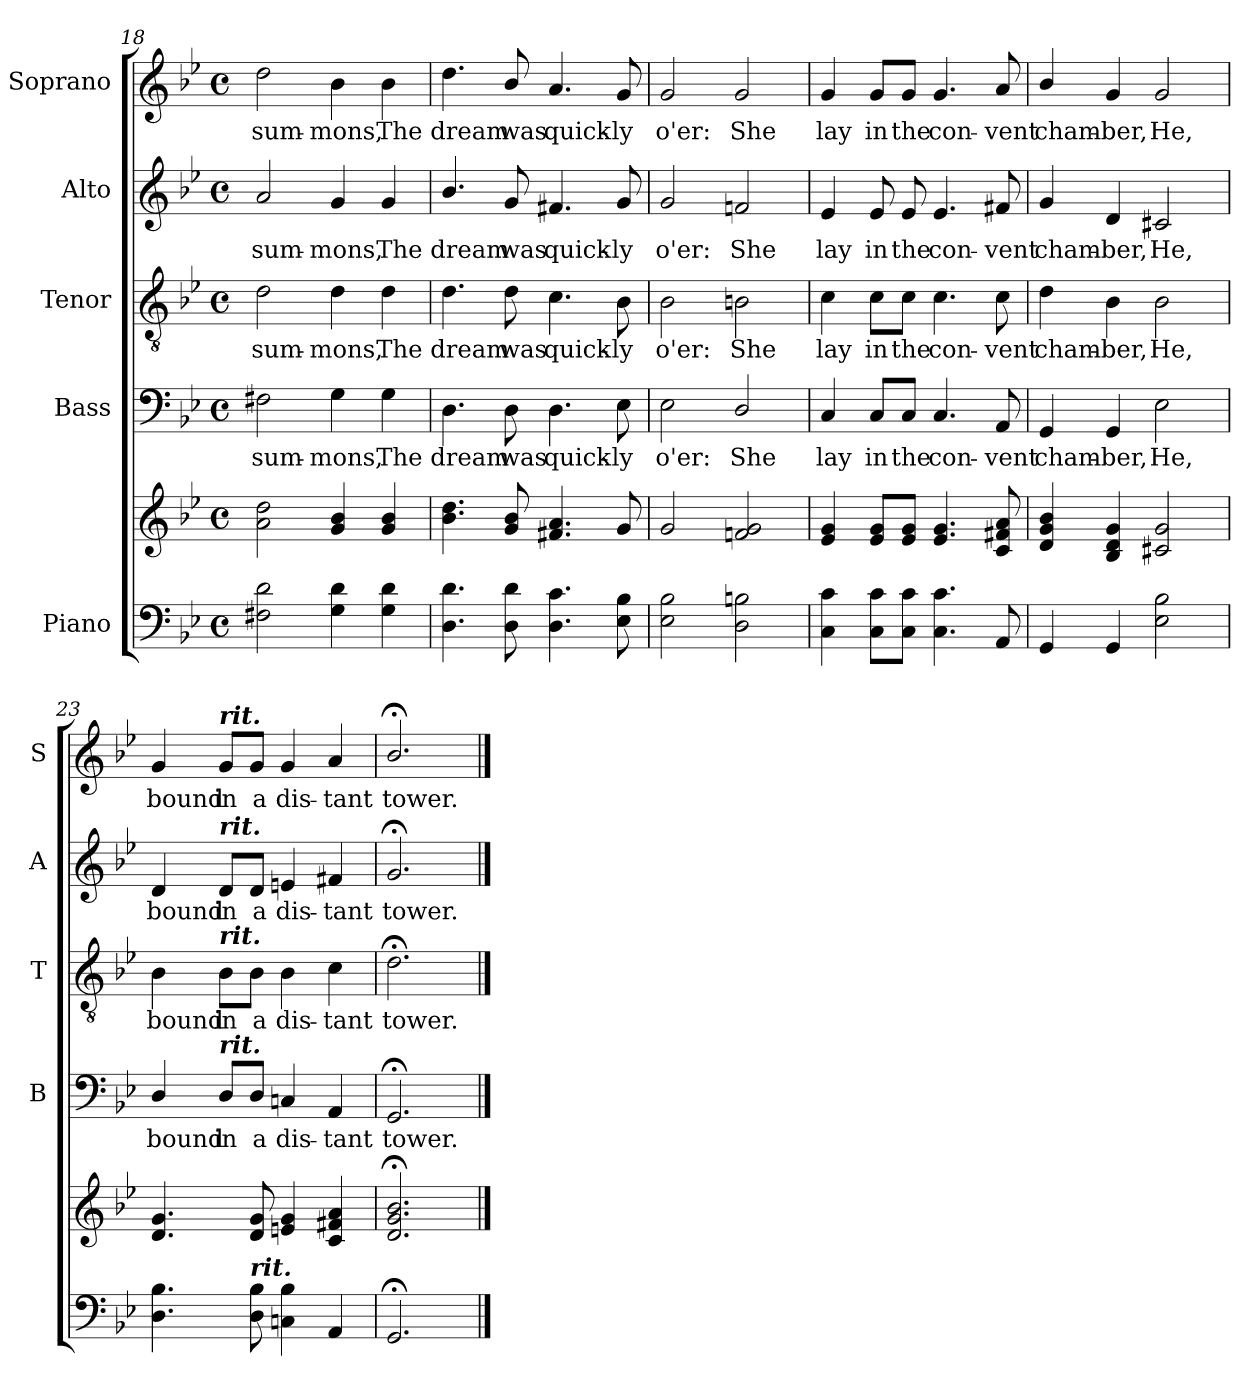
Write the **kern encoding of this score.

**kern	**kern	**kern	**text	**kern	**text	**kern	**text	**kern	**text
*part5	*part5	*part4	*part4	*part3	*part3	*part2	*part2	*part1	*part1
*staff6	*staff5	*staff4	*staff4	*staff3	*staff3	*staff2	*staff2	*staff1	*staff1
*I"Piano	*	*I"Bass	*	*I"Tenor	*	*I"Alto	*	*I"Soprano	*
*	*	*I'B	*	*I'T	*	*I'A	*	*I'S	*
!!LO:LB:g=z
*clefF4	*clefG2	*clefF4	*	*clefGv2	*	*clefG2	*	*clefG2	*
*k[b-e-]	*k[b-e-]	*k[b-e-]	*	*k[b-e-]	*	*k[b-e-]	*	*k[b-e-]	*
*B-:	*B-:	*B-:	*	*B-:	*	*B-:	*	*B-:	*
*M4/4	*M4/4	*M4/4	*	*M4/4	*	*M4/4	*	*M4/4	*
*met(c)	*met(c)	*met(c)	*	*met(c)	*	*met(c)	*	*met(c)	*
=18	=18	=18	=18	=18	=18	=18	=18	=18	=18
!	!	!	!LO:LY:b	!	!LO:LY:b	!	!LO:LY:b	!	!LO:LY:b
2F#X 2d	2a 2dd	2F#X	sum-	2d	sum-	2a	sum-	2dd	sum-
!	!	!	!LO:LY:b	!	!LO:LY:b	!	!LO:LY:b	!	!LO:LY:b
4G 4d	4g 4b-	4G	-mons,	4d	-mons,	4g	-mons,	4b-	-mons,
!	!	!	!LO:LY:b	!	!LO:LY:b	!	!LO:LY:b	!	!LO:LY:b
4G 4d	4g 4b-	4G	The	4d	The	4g	The	4b-	The
=19	=19	=19	=19	=19	=19	=19	=19	=19	=19
!	!	!	!LO:LY:b	!	!LO:LY:b	!	!LO:LY:b	!	!LO:LY:b
4.D 4.d	4.b- 4.dd	4.D	dream	4.d	dream	4.b-/	dream	4.dd	dream
!	!	!	!LO:LY:b	!	!LO:LY:b	!	!LO:LY:b	!	!LO:LY:b
8D 8d	8g 8b-	8D	was	8d	was	8g	was	8b-/	was
!	!	!	!LO:LY:b	!	!LO:LY:b	!	!LO:LY:b	!	!LO:LY:b
4.D 4.c	4.f#X 4.a	4.D	quick-	4.c	quick-	4.f#X	quick-	4.a	quick-
!	!	!	!LO:LY:b	!	!LO:LY:b	!	!LO:LY:b	!	!LO:LY:b
8E- 8B-	8g	8E-	-ly	8B-	-ly	8g	-ly	8g	-ly
=20	=20	=20	=20	=20	=20	=20	=20	=20	=20
!	!	!	!LO:LY:b	!	!LO:LY:b	!	!LO:LY:b	!	!LO:LY:b
2E- 2B-	2g	2E-	o'er:	2B-	o'er:	2g	o'er:	2g	o'er:
!	!	!	!LO:LY:b	!	!LO:LY:b	!	!LO:LY:b	!	!LO:LY:b
2D 2Bn	2fn 2g	2D/	She	2Bn	She	2fn	She	2g	She
=21	=21	=21	=21	=21	=21	=21	=21	=21	=21
!	!	!	!LO:LY:b	!	!LO:LY:b	!	!LO:LY:b	!	!LO:LY:b
4C 4c	4e- 4g	4C	lay	4c	lay	4e-	lay	4g	lay
!	!	!	!LO:LY:b	!	!LO:LY:b	!	!LO:LY:b	!	!LO:LY:b
8C 8cL	8e- 8gL	8C/L	in	8c\L	in	8e-	in	8g/L	in
!	!	!	!LO:LY:b	!	!LO:LY:b	!	!LO:LY:b	!	!LO:LY:b
8C 8cJ	8e- 8gJ	8C/J	the	8c\J	the	8e-	the	8g/J	the
!	!	!	!LO:LY:b	!	!LO:LY:b	!	!LO:LY:b	!	!LO:LY:b
4.C 4.c	4.e- 4.g	4.C	con-	4.c	con-	4.e-	con-	4.g	con-
!	!	!	!LO:LY:b	!	!LO:LY:b	!	!LO:LY:b	!	!LO:LY:b
8AA	8c 8f#X 8a	8AA	-vent	8c	-vent	8f#X	-vent	8a	-vent
=22	=22	=22	=22	=22	=22	=22	=22	=22	=22
!	!	!	!LO:LY:b	!	!LO:LY:b	!	!LO:LY:b	!	!LO:LY:b
4GG	4d 4g 4b-	4GG	cham-	4d	cham-	4g	cham-	4b-/	cham-
!	!	!	!LO:LY:b	!	!LO:LY:b	!	!LO:LY:b	!	!LO:LY:b
4GG	4B- 4d 4g	4GG	-ber,	4B-	-ber,	4d	-ber,	4g	-ber,
!	!	!	!LO:LY:b	!	!LO:LY:b	!	!LO:LY:b	!	!LO:LY:b
2E- 2B-	2c#X 2g	2E-	He,	2B-	He,	2c#X	He,	2g	He,
=23	=23	=23	=23	=23	=23	=23	=23	=23	=23
!	!	!	!LO:LY:b	!	!LO:LY:b	!	!LO:LY:b	!	!LO:LY:b
4.D 4.B-	4.d 4.g	4D/	bound	4B-	bound	4d	bound	4g	bound
!	!	!	!	!	!	!	!	!LO:TX:a:Bi:t=rit.	!
!	!	!	!	!	!	!LO:TX:a:Bi:t=rit.	!	!	!
!	!	!	!	!LO:TX:a:Bi:t=rit.	!	!	!	!	!
!	!	!LO:TX:a:Bi:t=rit.	!	!	!	!	!	!	!
!	!	!	!LO:LY:b	!	!LO:LY:b	!	!LO:LY:b	!	!LO:LY:b
.	.	8D/L	in	8B-\L	in	8dL	in	8g/L	in
!LO:TX:a:Bi:t=rit.	!	!	!	!	!	!	!	!	!
!	!	!	!LO:LY:b	!	!LO:LY:b	!	!LO:LY:b	!	!LO:LY:b
8D 8B-	8d 8g	8D/J	a	8B-\J	a	8dJ	a	8g/J	a
!	!	!	!LO:LY:b	!	!LO:LY:b	!	!LO:LY:b	!	!LO:LY:b
4Cn 4B-	4en 4g	4Cn	dis-	4B-	dis-	4en	dis-	4g	dis-
!	!	!	!LO:LY:b	!	!LO:LY:b	!	!LO:LY:b	!	!LO:LY:b
4AA	4c 4f#X 4a	4AA	-tant	4c	-tant	4f#X	-tant	4a	-tant
=24	=24	=24	=24	=24	=24	=24	=24	=24	=24
!	!	!	!LO:LY:b	!	!LO:LY:b	!	!LO:LY:b	!	!LO:LY:b
2.GG;<	2.d;< 2.g;< 2.b-;<	2.GG;<	tower.	2.d;<	tower.	2.g;<	tower.	2.b-;</	tower.
==	==	==	==	==	==	==	==	==	==
*-	*-	*-	*-	*-	*-	*-	*-	*-	*-
